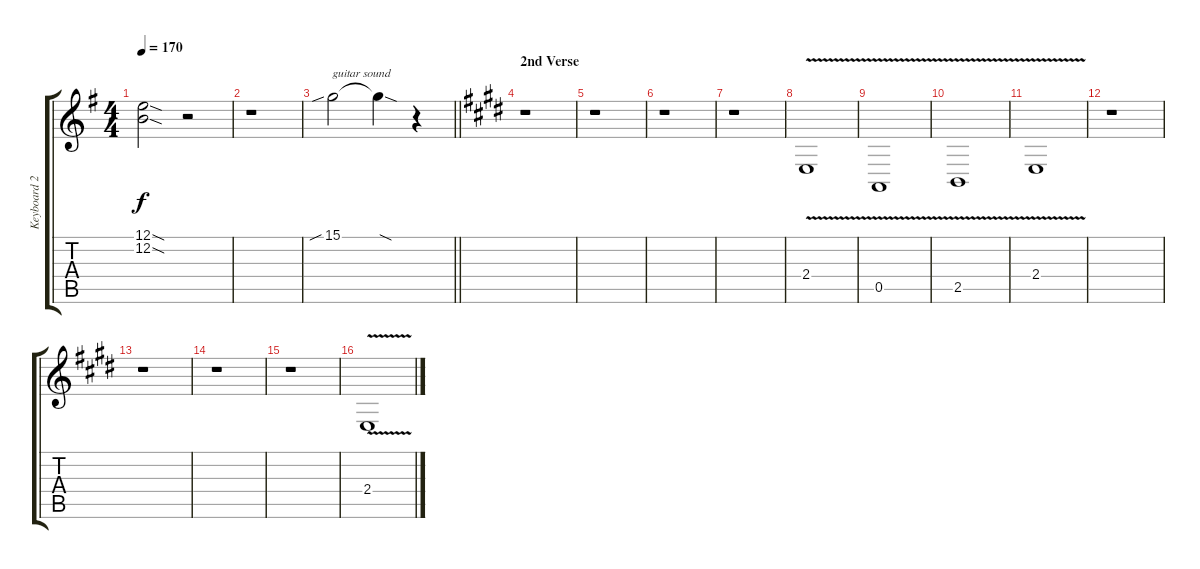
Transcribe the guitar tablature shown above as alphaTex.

\track ("Keyboard 2" "Keyboard 2") {instrument lead2sawtooth}
\staff {score tabs}
\tuning (E4 B3 G3 D3 A2 E2) {hide}
\ts (4 4)
\tempo 170
\clef g2
\ks eminor
(12.1{sod t} 12.2{sod t}).2{dy f} r.2 |
r.1{instrument guitarharmonics} |
\barLineRight lightlight
15.1{sib}.2{txt "guitar sound"} 15.1{sod t}.4 r.4 |
\section ("" "2nd Verse")
\ks e
r.1{instrument lead2sawtooth} |
r.1 |
r.1 |
r.1 |
2.4{v}.1 |
0.5{v}.1 |
2.5{v}.1 |
2.4{v}.1 |
r.1 |
r.1 |
r.1 |
r.1 |
2.4{v}.1
